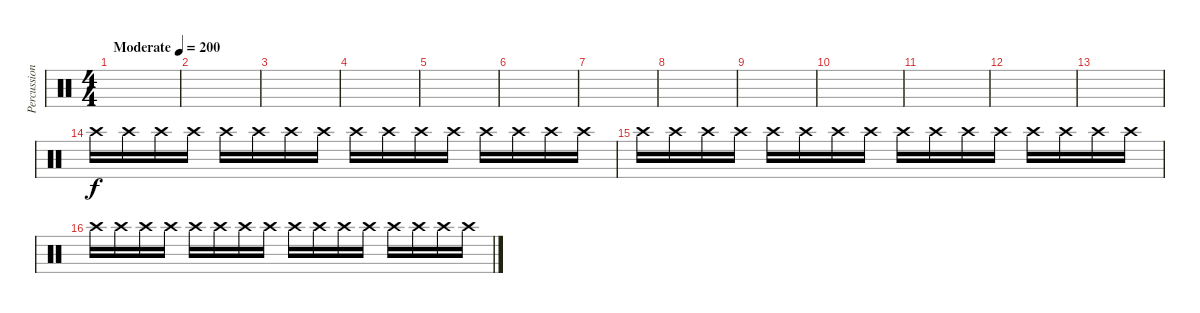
\track ("Percussion" "Percussion") {instrument percussion}
\staff {score}
\articulation defaults
\ts (4 4)
\tempo (200 "Moderate")
\tempo 130
\tempo (200 "Moderate")
\clef neutral
\ks c
|
|
|
|
|
|
|
|
|
|
|
|
|
"Crash high (hit)".16{volume 13} "Crash high (hit)".16 "Crash high (hit)".16 "Crash high (hit)".16 "Crash high (hit)".16 "Crash high (hit)".16 "Crash high (hit)".16 "Crash high (hit)".16 "Crash high (hit)".16 "Crash high (hit)".16 "Crash high (hit)".16 "Crash high (hit)".16 "Crash high (hit)".16 "Crash high (hit)".16 "Crash high (hit)".16 "Crash high (hit)".16 |
"Crash high (hit)".16 "Crash high (hit)".16 "Crash high (hit)".16 "Crash high (hit)".16 "Crash high (hit)".16 "Crash high (hit)".16 "Crash high (hit)".16 "Crash high (hit)".16 "Crash high (hit)".16 "Crash high (hit)".16 "Crash high (hit)".16 "Crash high (hit)".16 "Crash high (hit)".16 "Crash high (hit)".16 "Crash high (hit)".16 "Crash high (hit)".16 |
"Crash high (hit)".16 "Crash high (hit)".16 "Crash high (hit)".16 "Crash high (hit)".16 "Crash high (hit)".16 "Crash high (hit)".16 "Crash high (hit)".16 "Crash high (hit)".16 "Crash high (hit)".16 "Crash high (hit)".16 "Crash high (hit)".16 "Crash high (hit)".16 "Crash high (hit)".16 "Crash high (hit)".16 "Crash high (hit)".16 "Crash high (hit)".16
